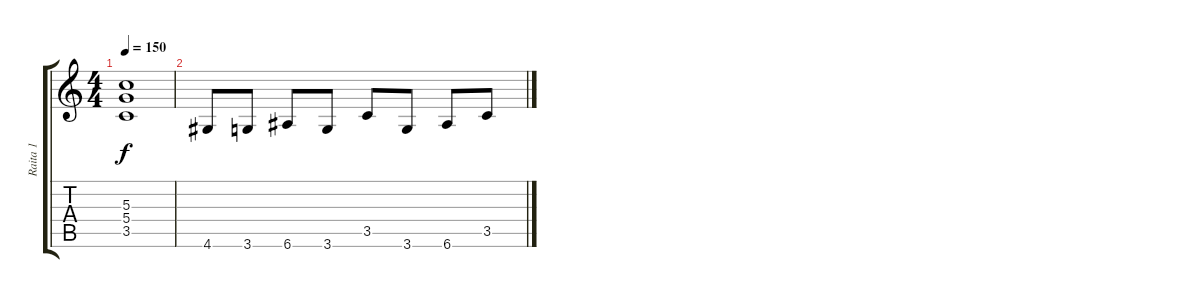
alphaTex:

\track ("Raita 1" "Raita 1") {instrument overdrivenguitar}
\staff {score tabs}
\tuning (E4 B3 G3 D3 A2 E2) {hide}
\ts (4 4)
\tempo 150
\clef g2
\ks c
(5.3{t} 5.4{t} 3.5{t}).1{dy f volume 3} |
4.6.8{volume 2} 3.6.8 6.6.8 3.6.8 3.5.8 3.6.8 6.6.8 3.5.8
